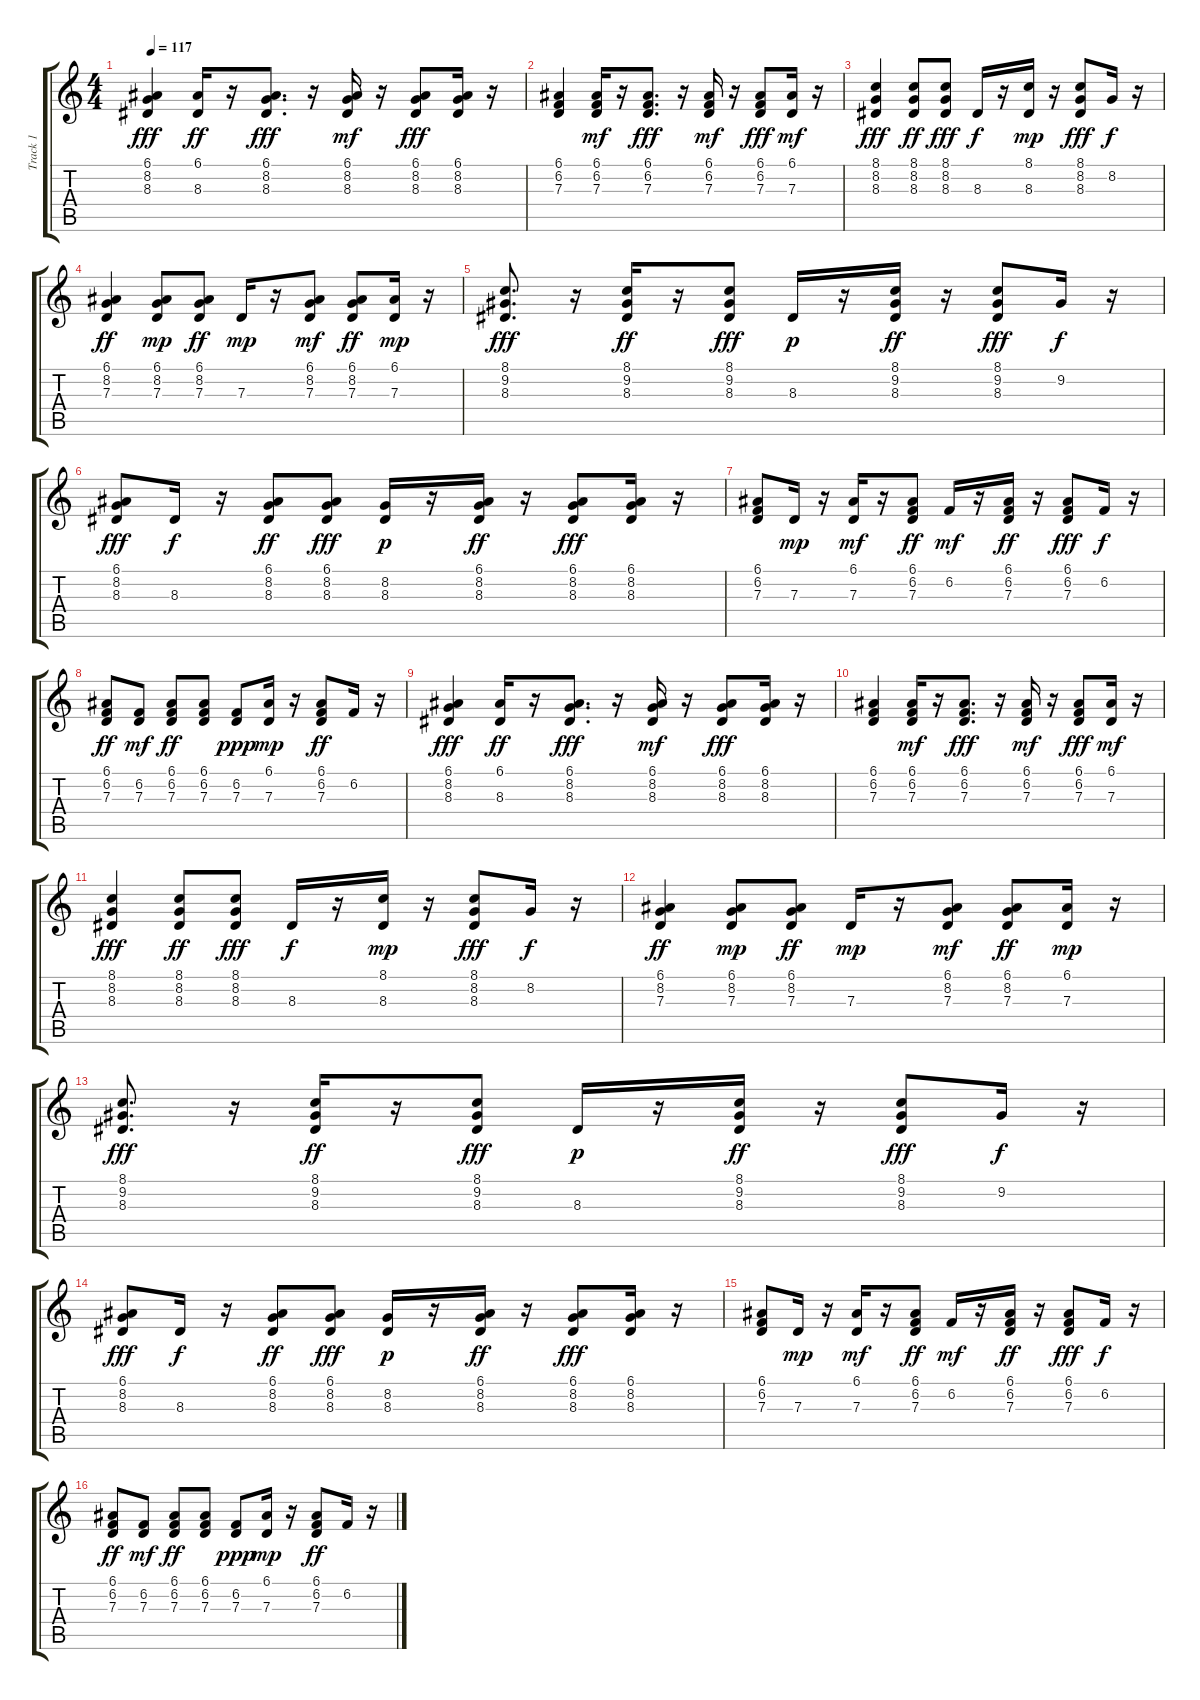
\track ("Track 1" "Track 1") {instrument acousticgrandpiano}
\staff {score tabs}
\tuning (E4 B3 G3 D3 A2 E2) {hide}
\ts (4 4)
\tempo 117
\clef g2
\ks c
(6.1 8.2 8.3).4{dy fff} (6.1 8.3).16{dy ff} r.16 (6.1 8.2 8.3).8{d dy fff} r.16 (6.1 8.2 8.3).16{dy mf} r.16 (6.1 8.2 8.3).8{dy fff} (6.1 8.2 8.3).16 r.16 |
(6.1 6.2 7.3).4 (6.1 6.2 7.3).16{dy mf} r.16 (6.1 6.2 7.3).8{d dy fff} r.16 (6.1 6.2 7.3).16{dy mf} r.16 (6.1 6.2 7.3).8{dy fff} (6.1 7.3).16{dy mf} r.16 |
(8.1 8.2 8.3).4{dy fff} (8.1 8.2 8.3).8{dy ff} (8.1 8.2 8.3).8{dy fff} 8.3.16{dy f} r.16 (8.1 8.3).16{dy mp} r.16 (8.1 8.2 8.3).8{dy fff} 8.2.16{dy f} r.16 |
(6.1 8.2 7.3).4{dy ff} (6.1 8.2 7.3).8{dy mp} (6.1 8.2 7.3).8{dy ff} 7.3.16{dy mp} r.16 (6.1 8.2 7.3).8{dy mf} (6.1 8.2 7.3).8{dy ff} (6.1 7.3).16{dy mp} r.16 |
(8.1 9.2 8.3).8{d dy fff} r.16 (8.1 9.2 8.3).16{dy ff} r.16 (8.1 9.2 8.3).8{dy fff} 8.3.16{dy p} r.16 (8.1 9.2 8.3).16{dy ff} r.16 (8.1 9.2 8.3).8{dy fff} 9.2.16{dy f} r.16 |
(6.1 8.2 8.3).8{dy fff} 8.3.16{dy f} r.16 (6.1 8.2 8.3).8{dy ff} (6.1 8.2 8.3).8{dy fff} (8.2 8.3).16{dy p} r.16 (6.1 8.2 8.3).16{dy ff} r.16 (6.1 8.2 8.3).8{dy fff} (6.1 8.2 8.3).16 r.16 |
(6.1 6.2 7.3).8 7.3.16{dy mp} r.16 (6.1 7.3).16{dy mf} r.16 (6.1 6.2 7.3).8{dy ff} 6.2.16{dy mf} r.16 (6.1 6.2 7.3).16{dy ff} r.16 (6.1 6.2 7.3).8{dy fff} 6.2.16{dy f} r.16 |
(6.1 6.2 7.3).8{dy ff} (6.2 7.3).8{dy mf} (6.1 6.2 7.3).8{dy ff} (6.1 6.2 7.3).8 (6.2 7.3).8{dy ppp} (6.1 7.3).16{dy mp} r.16 (6.1 6.2 7.3).8{dy ff} 6.2.16 r.16 |
(6.1 8.2 8.3).4{dy fff} (6.1 8.3).16{dy ff} r.16 (6.1 8.2 8.3).8{d dy fff} r.16 (6.1 8.2 8.3).16{dy mf} r.16 (6.1 8.2 8.3).8{dy fff} (6.1 8.2 8.3).16 r.16 |
(6.1 6.2 7.3).4 (6.1 6.2 7.3).16{dy mf} r.16 (6.1 6.2 7.3).8{d dy fff} r.16 (6.1 6.2 7.3).16{dy mf} r.16 (6.1 6.2 7.3).8{dy fff} (6.1 7.3).16{dy mf} r.16 |
(8.1 8.2 8.3).4{dy fff} (8.1 8.2 8.3).8{dy ff} (8.1 8.2 8.3).8{dy fff} 8.3.16{dy f} r.16 (8.1 8.3).16{dy mp} r.16 (8.1 8.2 8.3).8{dy fff} 8.2.16{dy f} r.16 |
(6.1 8.2 7.3).4{dy ff} (6.1 8.2 7.3).8{dy mp} (6.1 8.2 7.3).8{dy ff} 7.3.16{dy mp} r.16 (6.1 8.2 7.3).8{dy mf} (6.1 8.2 7.3).8{dy ff} (6.1 7.3).16{dy mp} r.16 |
(8.1 9.2 8.3).8{d dy fff} r.16 (8.1 9.2 8.3).16{dy ff} r.16 (8.1 9.2 8.3).8{dy fff} 8.3.16{dy p} r.16 (8.1 9.2 8.3).16{dy ff} r.16 (8.1 9.2 8.3).8{dy fff} 9.2.16{dy f} r.16 |
(6.1 8.2 8.3).8{dy fff} 8.3.16{dy f} r.16 (6.1 8.2 8.3).8{dy ff} (6.1 8.2 8.3).8{dy fff} (8.2 8.3).16{dy p} r.16 (6.1 8.2 8.3).16{dy ff} r.16 (6.1 8.2 8.3).8{dy fff} (6.1 8.2 8.3).16 r.16 |
(6.1 6.2 7.3).8 7.3.16{dy mp} r.16 (6.1 7.3).16{dy mf} r.16 (6.1 6.2 7.3).8{dy ff} 6.2.16{dy mf} r.16 (6.1 6.2 7.3).16{dy ff} r.16 (6.1 6.2 7.3).8{dy fff} 6.2.16{dy f} r.16 |
(6.1 6.2 7.3).8{dy ff} (6.2 7.3).8{dy mf} (6.1 6.2 7.3).8{dy ff} (6.1 6.2 7.3).8 (6.2 7.3).8{dy ppp} (6.1 7.3).16{dy mp} r.16 (6.1 6.2 7.3).8{dy ff} 6.2.16 r.16
